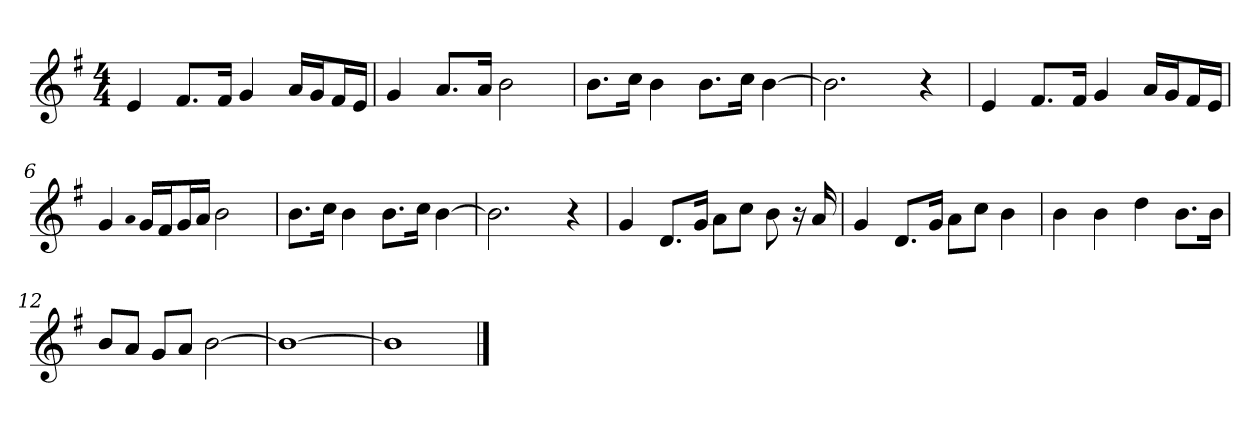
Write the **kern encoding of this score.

**kern
*part1
*staff1
*clefG2
*k[f#]
*M4/4
=1
4e
8.f#/L
16f#/Jk
4g
16a/LL
16g/J
16f#/L
16e/JJ
=2
4g
8.a/L
16a/Jk
2b
=3
8.b\L
16cc\Jk
4b
8.b\L
16cc\Jk
[4b
=4
2.b]
4r
=5
4e
8.f#/L
16f#/Jk
4g
16a/LL
16g/J
16f#/L
16e/JJ
=6
4g
qa
16g/LL
16f#/J
16g/L
16a/JJ
2b
=7
8.b\L
16cc\Jk
4b
8.b\L
16cc\Jk
[4b
=8
2.b]
4r
=9
4g
8.d/L
16g/Jk
8a\L
8cc\J
8b
16r
16a
=10
4g
8.d/L
16g/Jk
8a\L
8cc\J
4b
=11
4b
4b
4dd
8.b\L
16b\Jk
=12
8b/L
8a/J
8g/L
8a/J
[2b
=13
1b_
=14
1b]
==
*-
